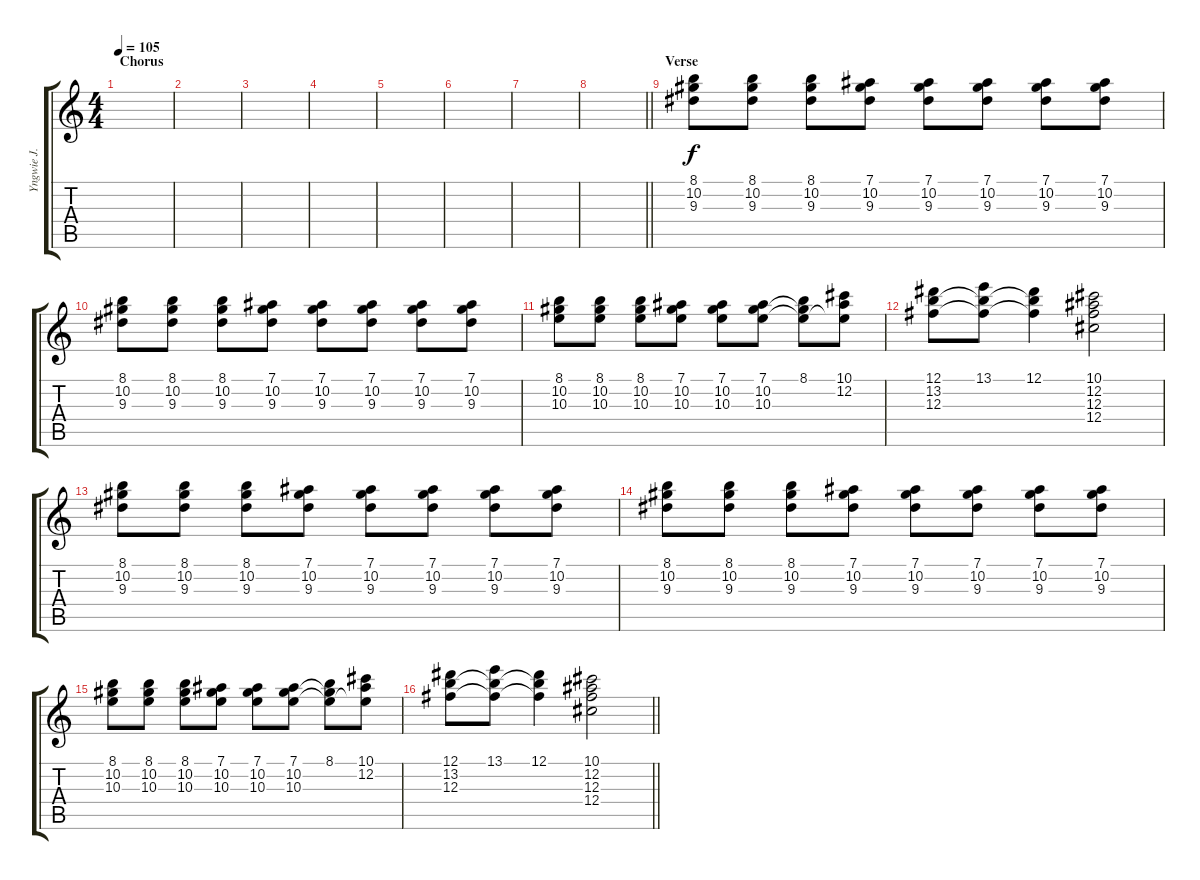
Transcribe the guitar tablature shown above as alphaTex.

\track ("Yngwie J. Malmsteen" "Yngwie J. ") {instrument acousticguitarsteel}
\staff {score tabs}
\tuning (Eb4 Bb3 Gb3 Db3 Ab2 Eb2) {hide}
\ts (4 4)
\section ("" "Chorus")
\tempo 105
\clef g2
\ks c
|
|
|
|
|
|
|
\barLineRight lightlight
|
\section ("" "Verse")
(8.1 10.2 9.3).8 (8.1 10.2 9.3).8 (8.1 10.2 9.3).8 (7.1 10.2 9.3).8 (7.1 10.2 9.3).8 (7.1 10.2 9.3).8 (7.1 10.2 9.3).8 (7.1 10.2 9.3).8 |
(8.1 10.2 9.3).8 (8.1 10.2 9.3).8 (8.1 10.2 9.3).8 (7.1 10.2 9.3).8 (7.1 10.2 9.3).8 (7.1 10.2 9.3).8 (7.1 10.2 9.3).8 (7.1 10.2 9.3).8 |
(8.1 10.2 10.3).8 (8.1 10.2 10.3).8 (8.1 10.2 10.3).8 (7.1 10.2 10.3).8 (7.1 10.2 10.3).8 (7.1 10.2 10.3).8 (8.1 10.2{t} 10.3{t}).8 (10.1 12.2 10.3{t}).8 |
(12.1 13.2 12.3).8 (13.1 13.2{t} 12.3{t}).8 (12.1 13.2{t} 12.3{t}).4 (10.1 12.2 12.3 12.4).2 |
(8.1 10.2 9.3).8 (8.1 10.2 9.3).8 (8.1 10.2 9.3).8 (7.1 10.2 9.3).8 (7.1 10.2 9.3).8 (7.1 10.2 9.3).8 (7.1 10.2 9.3).8 (7.1 10.2 9.3).8 |
(8.1 10.2 9.3).8 (8.1 10.2 9.3).8 (8.1 10.2 9.3).8 (7.1 10.2 9.3).8 (7.1 10.2 9.3).8 (7.1 10.2 9.3).8 (7.1 10.2 9.3).8 (7.1 10.2 9.3).8 |
(8.1 10.2 10.3).8 (8.1 10.2 10.3).8 (8.1 10.2 10.3).8 (7.1 10.2 10.3).8 (7.1 10.2 10.3).8 (7.1 10.2 10.3).8 (8.1 10.2{t} 10.3{t}).8 (10.1 12.2 10.3{t}).8 |
\barLineRight lightlight
(12.1 13.2 12.3).8 (13.1 13.2{t} 12.3{t}).8 (12.1 13.2{t} 12.3{t}).4 (10.1 12.2 12.3 12.4).2
